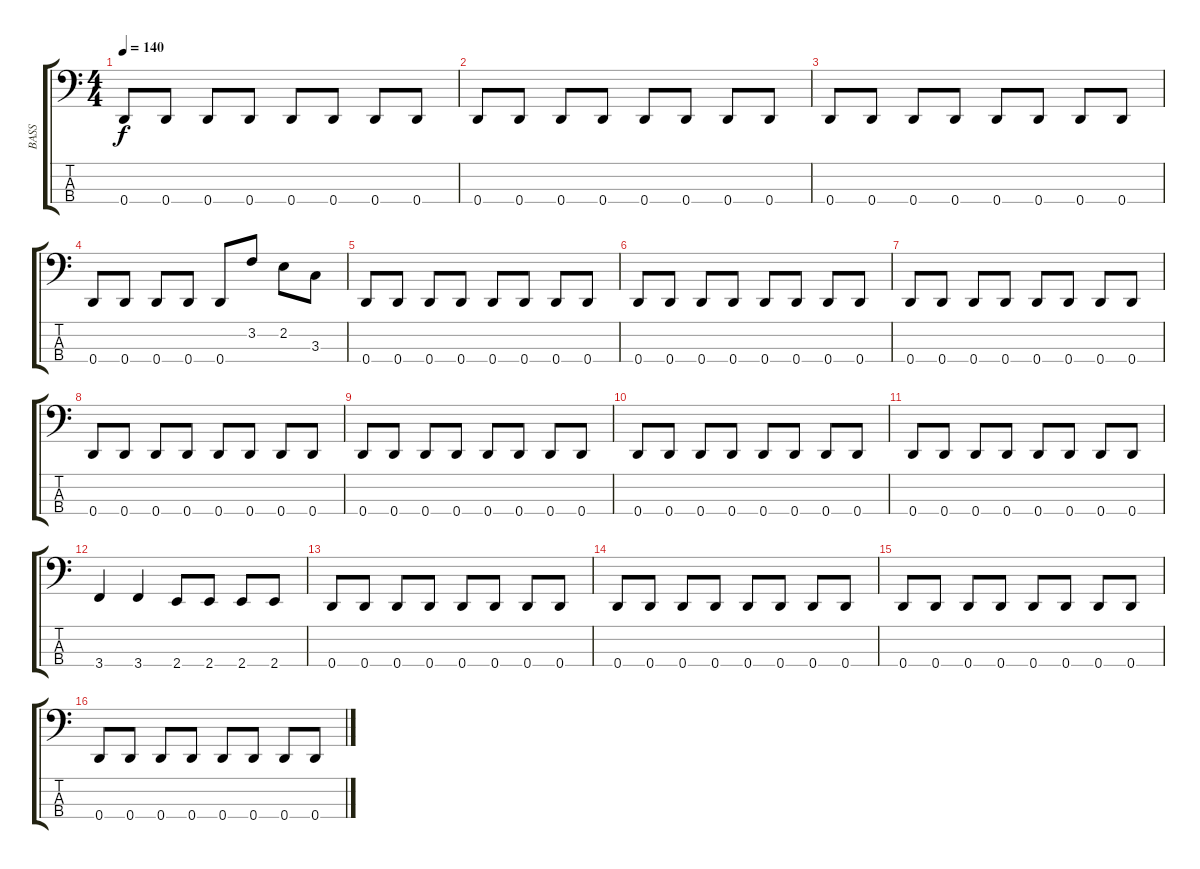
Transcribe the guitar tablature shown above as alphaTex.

\track ("BASS" "BASS") {instrument electricbassfinger}
\staff {score tabs}
\tuning (G2 D2 A1 D1) {hide}
\ts (4 4)
\tempo 140
\clef f4
\ks c
0.4.8{dy f} 0.4.8 0.4.8 0.4.8 0.4.8 0.4.8 0.4.8 0.4.8 |
0.4.8 0.4.8 0.4.8 0.4.8 0.4.8 0.4.8 0.4.8 0.4.8 |
0.4.8 0.4.8 0.4.8 0.4.8 0.4.8 0.4.8 0.4.8 0.4.8 |
0.4.8 0.4.8 0.4.8 0.4.8 0.4.8 3.2.8 2.2.8 3.3.8 |
0.4.8 0.4.8 0.4.8 0.4.8 0.4.8 0.4.8 0.4.8 0.4.8 |
0.4.8 0.4.8 0.4.8 0.4.8 0.4.8 0.4.8 0.4.8 0.4.8 |
0.4.8 0.4.8 0.4.8 0.4.8 0.4.8 0.4.8 0.4.8 0.4.8 |
0.4.8 0.4.8 0.4.8 0.4.8 0.4.8 0.4.8 0.4.8 0.4.8 |
0.4.8 0.4.8 0.4.8 0.4.8 0.4.8 0.4.8 0.4.8 0.4.8 |
0.4.8 0.4.8 0.4.8 0.4.8 0.4.8 0.4.8 0.4.8 0.4.8 |
0.4.8 0.4.8 0.4.8 0.4.8 0.4.8 0.4.8 0.4.8 0.4.8 |
3.4.4 3.4.4 2.4.8 2.4.8 2.4.8 2.4.8 |
0.4.8 0.4.8 0.4.8 0.4.8 0.4.8 0.4.8 0.4.8 0.4.8 |
0.4.8 0.4.8 0.4.8 0.4.8 0.4.8 0.4.8 0.4.8 0.4.8 |
0.4.8 0.4.8 0.4.8 0.4.8 0.4.8 0.4.8 0.4.8 0.4.8 |
0.4.8 0.4.8 0.4.8 0.4.8 0.4.8 0.4.8 0.4.8 0.4.8
